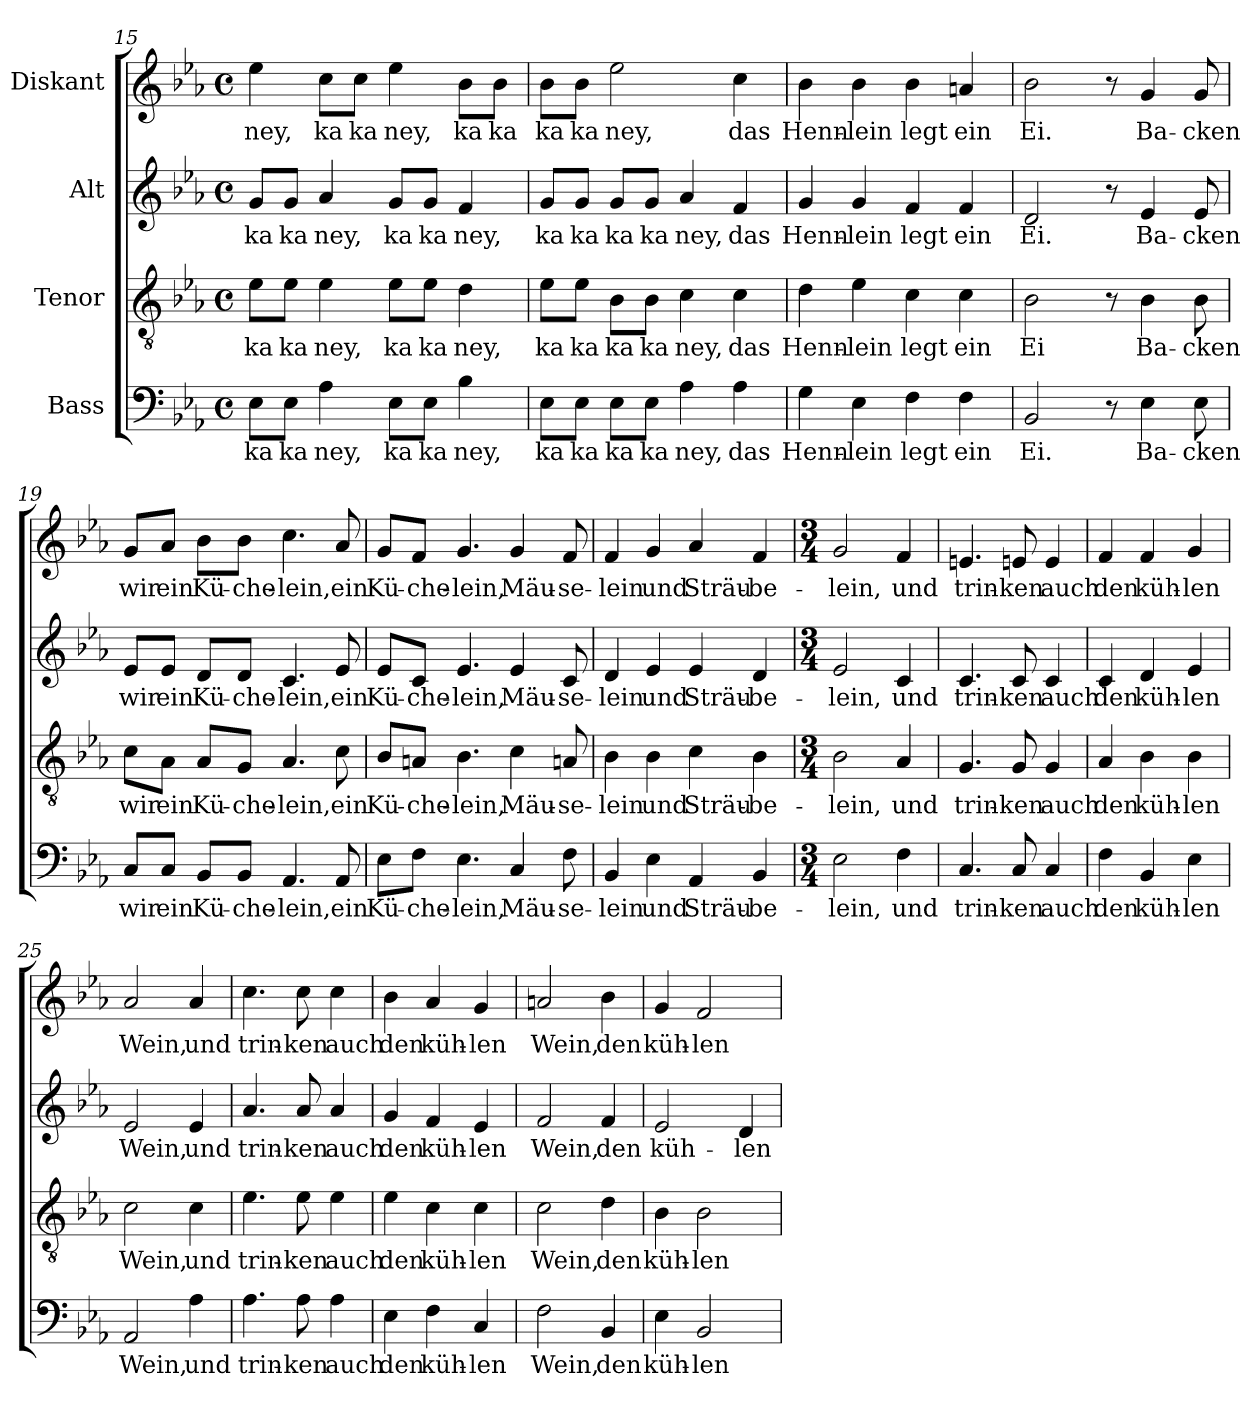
**kern	**text	**kern	**text	**kern	**text	**kern	**text
*part4	*part4	*part3	*part3	*part2	*part2	*part1	*part1
*staff4	*staff4	*staff3	*staff3	*staff2	*staff2	*staff1	*staff1
*I"Bass	*	*I"Tenor	*	*I"Alt	*	*I"Diskant	*
*clefF4	*	*clefGv2	*	*clefG2	*	*clefG2	*
*k[b-e-a-]	*	*k[b-e-a-]	*	*k[b-e-a-]	*	*k[b-e-a-]	*
*M4/4	*	*M4/4	*	*M4/4	*	*M4/4	*
*met(c)	*	*met(c)	*	*met(c)	*	*met(c)	*
=15	=15	=15	=15	=15	=15	=15	=15
!	!LO:LY:b	!	!LO:LY:b	!	!LO:LY:b	!	!LO:LY:b
8E-\L	ka	8e-\L	ka	8g/L	ka	4ee-\	ney,
!	!LO:LY:b	!	!LO:LY:b	!	!LO:LY:b	!	!
8E-\J	ka	8e-\J	ka	8g/J	ka	.	.
!	!LO:LY:b	!	!LO:LY:b	!	!LO:LY:b	!	!LO:LY:b
4A-\	ney,	4e-\	ney,	4a-/	ney,	8cc\L	ka
!	!	!	!	!	!	!	!LO:LY:b
.	.	.	.	.	.	8cc\J	ka
!	!LO:LY:b	!	!LO:LY:b	!	!LO:LY:b	!	!LO:LY:b
8E-\L	ka	8e-\L	ka	8g/L	ka	4ee-\	ney,
!	!LO:LY:b	!	!LO:LY:b	!	!LO:LY:b	!	!
8E-\J	ka	8e-\J	ka	8g/J	ka	.	.
!	!LO:LY:b	!	!LO:LY:b	!	!LO:LY:b	!	!LO:LY:b
4B-\	ney,	4d\	ney,	4f/	ney,	8b-\L	ka
!	!	!	!	!	!	!	!LO:LY:b
.	.	.	.	.	.	8b-\J	ka
=16	=16	=16	=16	=16	=16	=16	=16
!	!LO:LY:b	!	!LO:LY:b	!	!LO:LY:b	!	!LO:LY:b
8E-\L	ka	8e-\L	ka	8g/L	ka	8b-\L	ka
!	!LO:LY:b	!	!LO:LY:b	!	!LO:LY:b	!	!LO:LY:b
8E-\J	ka	8e-\J	ka	8g/J	ka	8b-\J	ka
!	!LO:LY:b	!	!LO:LY:b	!	!LO:LY:b	!	!LO:LY:b
8E-\L	ka	8B-\L	ka	8g/L	ka	2ee-\	ney,
!	!LO:LY:b	!	!LO:LY:b	!	!LO:LY:b	!	!
8E-\J	ka	8B-\J	ka	8g/J	ka	.	.
!	!LO:LY:b	!	!LO:LY:b	!	!LO:LY:b	!	!
4A-\	ney,	4c\	ney,	4a-/	ney,	.	.
!	!LO:LY:b	!	!LO:LY:b	!	!LO:LY:b	!	!LO:LY:b
4A-\	das	4c\	das	4f/	das	4cc\	das
!!LO:LB:g=z
=17	=17	=17	=17	=17	=17	=17	=17
!	!LO:LY:b	!	!LO:LY:b	!	!LO:LY:b	!	!LO:LY:b
4G\	Henn-	4d\	Henn-	4g/	Henn-	4b-\	Henn-
!	!LO:LY:b	!	!LO:LY:b	!	!LO:LY:b	!	!LO:LY:b
4E-\	lein	4e-\	lein	4g/	lein	4b-\	lein
!	!LO:LY:b	!	!LO:LY:b	!	!LO:LY:b	!	!LO:LY:b
4F\	legt	4c\	legt	4f/	legt	4b-\	legt
!	!LO:LY:b	!	!LO:LY:b	!	!LO:LY:b	!	!LO:LY:b
4F\	ein	4c\	ein	4f/	ein	4an/	ein
=18	=18	=18	=18	=18	=18	=18	=18
!	!LO:LY:b	!	!LO:LY:b	!	!LO:LY:b	!	!LO:LY:b
2BB-/	Ei.	2B-\	Ei	2d/	Ei.	2b-\	Ei.
8r	.	8r	.	8r	.	8r	.
!	!LO:LY:b	!	!LO:LY:b	!	!LO:LY:b	!	!LO:LY:b
4E-\	Ba-	4B-\	Ba-	4e-/	Ba-	4g/	Ba-
!	!LO:LY:b	!	!LO:LY:b	!	!LO:LY:b	!	!LO:LY:b
8E-\	-cken	8B-\	-cken	8e-/	-cken	8g/	-cken
=19	=19	=19	=19	=19	=19	=19	=19
!	!LO:LY:b	!	!LO:LY:b	!	!LO:LY:b	!	!LO:LY:b
8C/L	wir	8c\L	wir	8e-/L	wir	8g/L	wir
!	!LO:LY:b	!	!LO:LY:b	!	!LO:LY:b	!	!LO:LY:b
8C/J	ein	8A-\J	ein	8e-/J	ein	8a-/J	ein
!	!LO:LY:b	!	!LO:LY:b	!	!LO:LY:b	!	!LO:LY:b
8BB-/L	Kü-	8A-/L	Kü-	8d/L	Kü-	8b-\L	Kü-
!	!LO:LY:b	!	!LO:LY:b	!	!LO:LY:b	!	!LO:LY:b
8BB-/J	che-	8G/J	che-	8d/J	che-	8b-\J	che-
!	!LO:LY:b	!	!LO:LY:b	!	!LO:LY:b	!	!LO:LY:b
4.AA-/	lein,	4.A-/	lein,	4.c/	lein,	4.cc\	lein,
!	!LO:LY:b	!	!LO:LY:b	!	!LO:LY:b	!	!LO:LY:b
8AA-/	ein	8c\	ein	8e-/	ein	8a-/	ein
!!LO:PB:g=z
=20	=20	=20	=20	=20	=20	=20	=20
!	!LO:LY:b	!	!LO:LY:b	!	!LO:LY:b	!	!LO:LY:b
8E-\L	Kü-	8B-/L	Kü-	8e-/L	Kü-	8g/L	Kü-
!	!LO:LY:b	!	!LO:LY:b	!	!LO:LY:b	!	!LO:LY:b
8F\J	che-	8An/J	che-	8c/J	che-	8f/J	che-
!	!LO:LY:b	!	!LO:LY:b	!	!LO:LY:b	!	!LO:LY:b
4.E-\	lein,	4.B-\	lein,	4.e-/	lein,	4.g/	lein,
!	!LO:LY:b	!	!LO:LY:b	!	!LO:LY:b	!	!LO:LY:b
4C/	Mäu-	4c\	Mäu-	4e-/	Mäu-	4g/	Mäu-
!	!LO:LY:b	!	!LO:LY:b	!	!LO:LY:b	!	!LO:LY:b
8F\	se-	8An/	se-	8c/	se-	8f/	se-
=21	=21	=21	=21	=21	=21	=21	=21
!	!LO:LY:b	!	!LO:LY:b	!	!LO:LY:b	!	!LO:LY:b
4BB-/	lein	4B-\	lein	4d/	lein	4f/	lein
!	!LO:LY:b	!	!LO:LY:b	!	!LO:LY:b	!	!LO:LY:b
4E-\	und	4B-\	und	4e-/	und	4g/	und
!	!LO:LY:b	!	!LO:LY:b	!	!LO:LY:b	!	!LO:LY:b
4AA-/	Sträu-	4c\	Sträu-	4e-/	Sträu-	4a-/	Sträu-
!	!LO:LY:b	!	!LO:LY:b	!	!LO:LY:b	!	!LO:LY:b
4BB-/	be-	4B-\	be-	4d/	be-	4f/	be-
=22	=22	=22	=22	=22	=22	=22	=22
*M3/4	*	*M3/4	*	*M3/4	*	*M3/4	*
!	!LO:LY:b	!	!LO:LY:b	!	!LO:LY:b	!	!LO:LY:b
2E-\	lein,	2B-\	lein,	2e-/	lein,	2g/	lein,
!	!LO:LY:b	!	!LO:LY:b	!	!LO:LY:b	!	!LO:LY:b
4F\	und	4A-/	und	4c/	und	4f/	und
=23	=23	=23	=23	=23	=23	=23	=23
!	!LO:LY:b	!	!LO:LY:b	!	!LO:LY:b	!	!LO:LY:b
4.C/	trin-	4.G/	trin-	4.c/	trin-	4.en/	trin-
!	!LO:LY:b	!	!LO:LY:b	!	!LO:LY:b	!	!LO:LY:b
8C/	ken	8G/	ken	8c/	ken	8en/	ken
!	!LO:LY:b	!	!LO:LY:b	!	!LO:LY:b	!	!LO:LY:b
4C/	auch	4G/	auch	4c/	auch	4e/	auch
!!LO:LB:g=z
=24	=24	=24	=24	=24	=24	=24	=24
!	!LO:LY:b	!	!LO:LY:b	!	!LO:LY:b	!	!LO:LY:b
4F\	den	4A-/	den	4c/	den	4f/	den
!	!LO:LY:b	!	!LO:LY:b	!	!LO:LY:b	!	!LO:LY:b
4BB-/	küh-	4B-\	küh-	4d/	küh-	4f/	küh-
!	!LO:LY:b	!	!LO:LY:b	!	!LO:LY:b	!	!LO:LY:b
4E-\	len	4B-\	len	4e-/	len	4g/	len
=25	=25	=25	=25	=25	=25	=25	=25
!	!LO:LY:b	!	!LO:LY:b	!	!LO:LY:b	!	!LO:LY:b
2AA-/	Wein,	2c\	Wein,	2e-/	Wein,	2a-/	Wein,
!	!LO:LY:b	!	!LO:LY:b	!	!LO:LY:b	!	!LO:LY:b
4A-\	und	4c\	und	4e-/	und	4a-/	und
=26	=26	=26	=26	=26	=26	=26	=26
!	!LO:LY:b	!	!LO:LY:b	!	!LO:LY:b	!	!LO:LY:b
4.A-\	trin-	4.e-\	trin-	4.a-/	trin-	4.cc\	trin-
!	!LO:LY:b	!	!LO:LY:b	!	!LO:LY:b	!	!LO:LY:b
8A-\	ken	8e-\	ken	8a-/	ken	8cc\	ken
!	!LO:LY:b	!	!LO:LY:b	!	!LO:LY:b	!	!LO:LY:b
4A-\	auch	4e-\	auch	4a-/	auch	4cc\	auch
=27	=27	=27	=27	=27	=27	=27	=27
!	!LO:LY:b	!	!LO:LY:b	!	!LO:LY:b	!	!LO:LY:b
4E-\	den	4e-\	den	4g/	den	4b-\	den
!	!LO:LY:b	!	!LO:LY:b	!	!LO:LY:b	!	!LO:LY:b
4F\	küh-	4c\	küh-	4f/	küh-	4a-/	küh-
!	!LO:LY:b	!	!LO:LY:b	!	!LO:LY:b	!	!LO:LY:b
4C/	len	4c\	len	4e-/	len	4g/	len
=28	=28	=28	=28	=28	=28	=28	=28
!	!LO:LY:b	!	!LO:LY:b	!	!LO:LY:b	!	!LO:LY:b
2F\	Wein,	2c\	Wein,	2f/	Wein,	2an/	Wein,
!	!LO:LY:b	!	!LO:LY:b	!	!LO:LY:b	!	!LO:LY:b
4BB-/	den	4d\	den	4f/	den	4b-\	den
=29	=29	=29	=29	=29	=29	=29	=29
!	!LO:LY:b	!	!LO:LY:b	!	!LO:LY:b	!	!LO:LY:b
4E-\	küh-	4B-\	küh-	2e-/	küh-	4g/	küh-
!	!LO:LY:b	!	!LO:LY:b	!	!	!	!LO:LY:b
2BB-/	len	2B-\	len	.	.	2f/	len
!	!	!	!	!	!LO:LY:b	!	!
.	.	.	.	4d/	len	.	.
=	=	=	=	=	=	=	=
*-	*-	*-	*-	*-	*-	*-	*-
